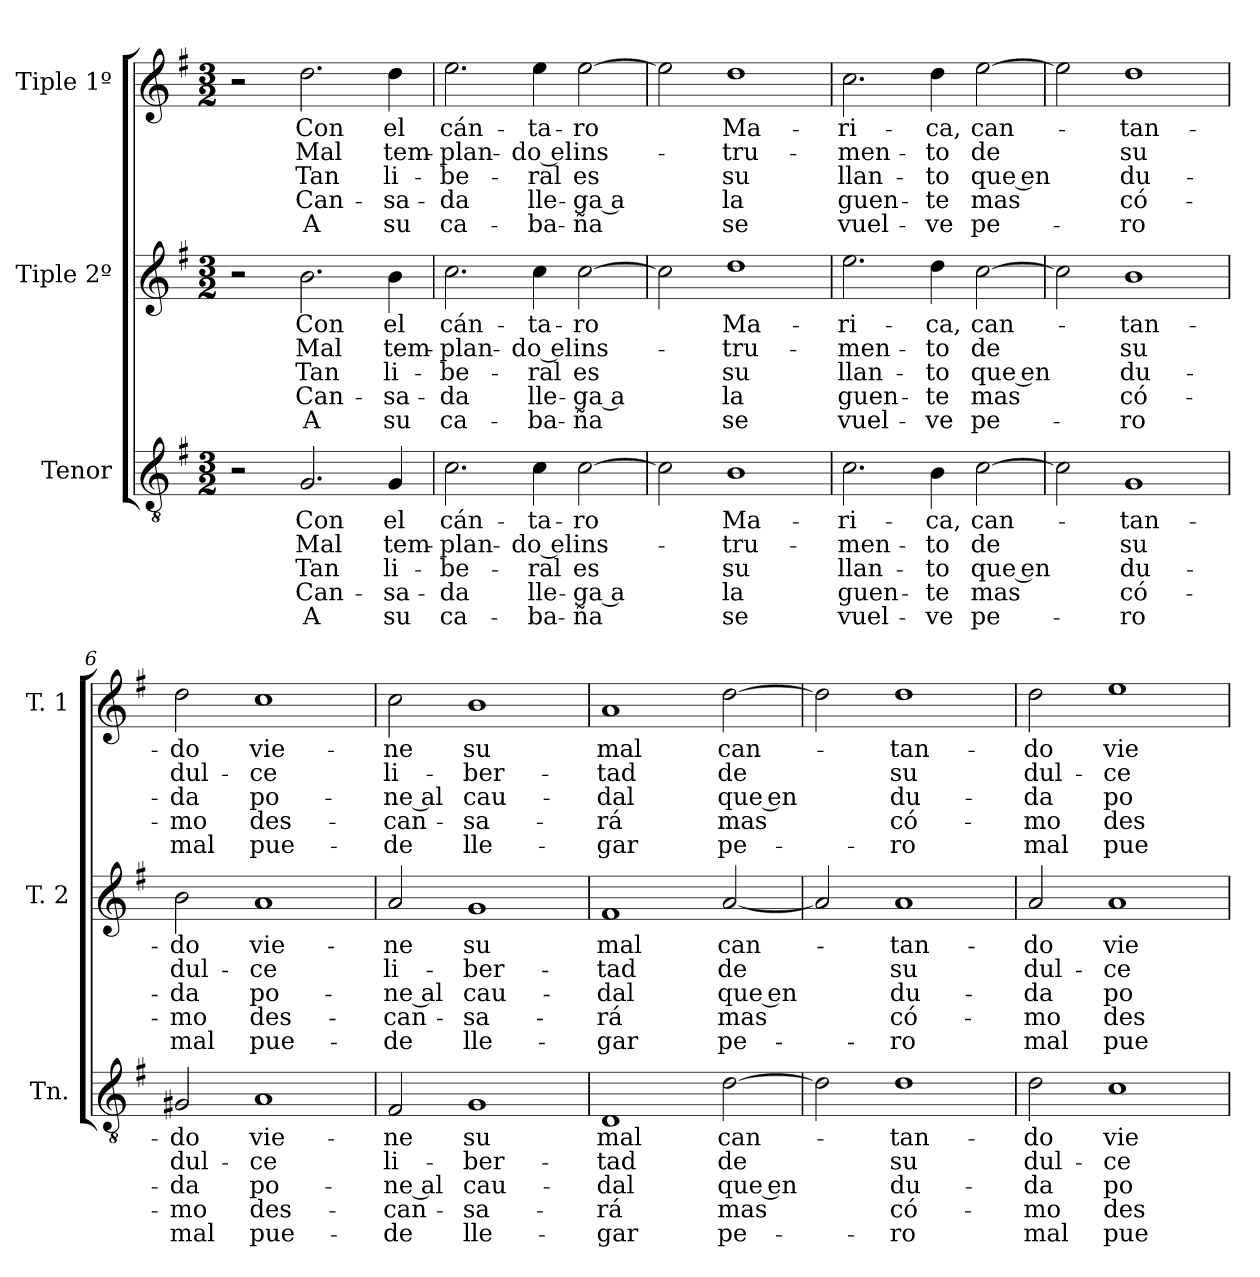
**kern	**text	**text	**text	**text	**text	**kern	**text	**text	**text	**text	**text	**kern	**text	**text	**text	**text	**text
*part3	*part3	*part3	*part3	*part3	*part3	*part2	*part2	*part2	*part2	*part2	*part2	*part1	*part1	*part1	*part1	*part1	*part1
*staff3	*staff3	*staff3	*staff3	*staff3	*staff3	*staff2	*staff2	*staff2	*staff2	*staff2	*staff2	*staff1	*staff1	*staff1	*staff1	*staff1	*staff1
*I"Tenor	*	*	*	*	*	*I"Tiple 2º	*	*	*	*	*	*I"Tiple 1º	*	*	*	*	*
*I'Tn.	*	*	*	*	*	*I'T. 2	*	*	*	*	*	*I'T. 1	*	*	*	*	*
*clefGv2	*	*	*	*	*	*clefG2	*	*	*	*	*	*clefG2	*	*	*	*	*
*k[f#]	*	*	*	*	*	*k[f#]	*	*	*	*	*	*k[f#]	*	*	*	*	*
*M3/2	*	*	*	*	*	*M3/2	*	*	*	*	*	*M3/2	*	*	*	*	*
=1	=1	=1	=1	=1	=1	=1	=1	=1	=1	=1	=1	=1	=1	=1	=1	=1	=1
2r	.	.	.	.	.	2r	.	.	.	.	.	2r	.	.	.	.	.
2.G	Con	Mal	Tan	Can-	A	2.b	Con	Mal	Tan	Can-	A	2.dd	Con	Mal	Tan	Can-	A
4G	el	tem-	li-	-sa-	su	4b	el	tem-	li-	-sa-	su	4dd	el	tem-	li-	-sa-	su
=2	=2	=2	=2	=2	=2	=2	=2	=2	=2	=2	=2	=2	=2	=2	=2	=2	=2
2.c	cán-	-plan-	-be-	-da	ca-	2.cc	cán-	-plan-	-be-	-da	ca-	2.ee	cán-	-plan-	-be-	-da	ca-
4c	-ta-	-do el	-ral	lle-	-ba-	4cc	-ta-	-do el	-ral	lle-	-ba-	4ee	-ta-	-do el	-ral	lle-	-ba-
[2c	-ro	ins-	es	-ga a	-ña	[2cc	-ro	ins-	es	-ga a	-ña	[2ee	-ro	ins-	es	-ga a	-ña
=3	=3	=3	=3	=3	=3	=3	=3	=3	=3	=3	=3	=3	=3	=3	=3	=3	=3
2c]	.	.	.	.	.	2cc]	.	.	.	.	.	2ee]	.	.	.	.	.
1B	Ma-	-tru-	su	la	se	1dd	Ma-	-tru-	su	la	se	1dd	Ma-	-tru-	su	la	se
=4	=4	=4	=4	=4	=4	=4	=4	=4	=4	=4	=4	=4	=4	=4	=4	=4	=4
2.c	-ri-	-men-	llan-	guen-	vuel-	2.ee	-ri-	-men-	llan-	guen-	vuel-	2.cc	-ri-	-men-	llan-	guen-	vuel-
4B	-ca,	-to	-to	-te	-ve	4dd	-ca,	-to	-to	-te	-ve	4dd	-ca,	-to	-to	-te	-ve
[2c	can-	de	que en	mas	pe-	[2cc	can-	de	que en	mas	pe-	[2ee	can-	de	que en	mas	pe-
=5	=5	=5	=5	=5	=5	=5	=5	=5	=5	=5	=5	=5	=5	=5	=5	=5	=5
2c]	.	.	.	.	.	2cc]	.	.	.	.	.	2ee]	.	.	.	.	.
1G	-tan-	su	du-	có-	-ro	1b	-tan-	su	du-	có-	-ro	1dd	-tan-	su	du-	có-	-ro
=6	=6	=6	=6	=6	=6	=6	=6	=6	=6	=6	=6	=6	=6	=6	=6	=6	=6
2G#X	-do	dul-	-da	-mo	mal	2b	-do	dul-	-da	-mo	mal	2dd	-do	dul-	-da	-mo	mal
1A	vie-	-ce	po-	des-	pue-	1a	vie-	-ce	po-	des-	pue-	1cc	vie-	-ce	po-	des-	pue-
=7	=7	=7	=7	=7	=7	=7	=7	=7	=7	=7	=7	=7	=7	=7	=7	=7	=7
2F#	-ne	li-	-ne al	-can-	-de	2a	-ne	li-	-ne al	-can-	-de	2cc	-ne	li-	-ne al	-can-	-de
1G	su	-ber-	cau-	-sa-	lle-	1g	su	-ber-	cau-	-sa-	lle-	1b	su	-ber-	cau-	-sa-	lle-
=8	=8	=8	=8	=8	=8	=8	=8	=8	=8	=8	=8	=8	=8	=8	=8	=8	=8
1D	mal	-tad	-dal	-rá	-gar	1f#	mal	-tad	-dal	-rá	-gar	1a	mal	-tad	-dal	-rá	-gar
[2d	can-	de	que en	mas	pe-	[2a	can-	de	que en	mas	pe-	[2dd	can-	de	que en	mas	pe-
=9	=9	=9	=9	=9	=9	=9	=9	=9	=9	=9	=9	=9	=9	=9	=9	=9	=9
2d]	.	.	.	.	.	2a]	.	.	.	.	.	2dd]	.	.	.	.	.
1d	-tan-	su	du-	có-	-ro	1a	-tan-	su	du-	có-	-ro	1dd	-tan-	su	du-	có-	-ro
=10	=10	=10	=10	=10	=10	=10	=10	=10	=10	=10	=10	=10	=10	=10	=10	=10	=10
2d	-do	dul-	-da	-mo	mal	2a	-do	dul-	-da	-mo	mal	2dd	-do	dul-	-da	-mo	mal
1c	vie-	-ce	po-	des-	pue-	1a	vie-	-ce	po-	des-	pue-	1ee	vie-	-ce	po-	des-	pue-
=	=	=	=	=	=	=	=	=	=	=	=	=	=	=	=	=	=
*-	*-	*-	*-	*-	*-	*-	*-	*-	*-	*-	*-	*-	*-	*-	*-	*-	*-
